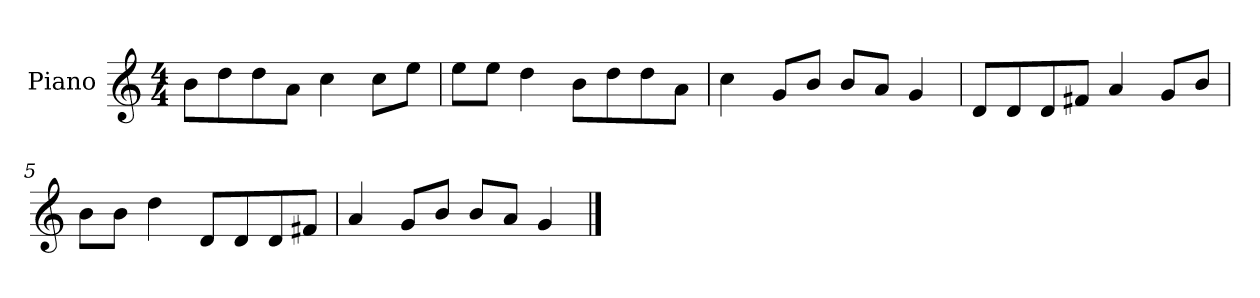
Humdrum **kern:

**kern
*part1
*staff1
*I"Piano
*I'P-no
*clefG2
*k[]
*M4/4
*MM90
=1
8b\L
8dd\
8dd\
8a\J
4cc\
8cc\L
8ee\J
=2
8ee\L
8ee\J
4dd\
8b\L
8dd\
8dd\
8a\J
=3
4cc\
8g/L
8b/J
8b/L
8a/J
4g/
=4
8d/L
8d/
8d/
8f#X/J
4a/
8g/L
8b/J
=5
8b\L
8b\J
4dd\
8d/L
8d/
8d/
8f#X/J
!!LO:LB:g=z
=6
4a/
8g/L
8b/J
8b/L
8a/J
4g/
==
*-
